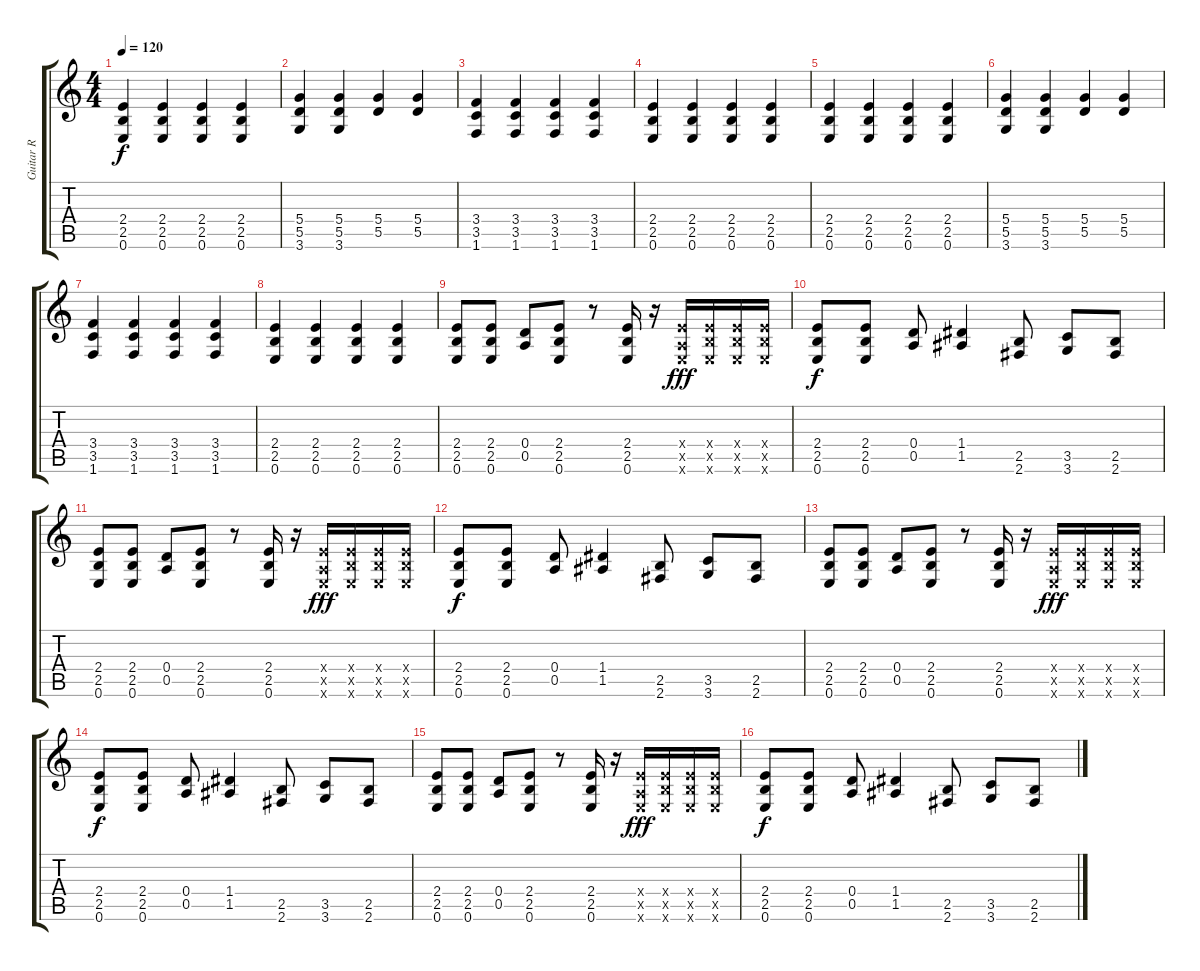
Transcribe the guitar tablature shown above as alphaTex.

\track ("Guitar R" "Guitar R") {instrument overdrivenguitar}
\staff {score tabs}
\tuning (E4 B3 G3 D3 A2 E2) {hide}
\ts (4 4)
\tempo 120
\clef g2
\ks c
(2.4 2.5 0.6).4{dy f} (2.4 2.5 0.6).4 (2.4 2.5 0.6).4 (2.4 2.5 0.6).4 |
(5.4 5.5 3.6).4 (5.4 5.5 3.6).4 (5.4 5.5).4 (5.4 5.5).4 |
(3.4 3.5 1.6).4 (3.4 3.5 1.6).4 (3.4 3.5 1.6).4 (3.4 3.5 1.6).4 |
(2.4 2.5 0.6).4 (2.4 2.5 0.6).4 (2.4 2.5 0.6).4 (2.4 2.5 0.6).4 |
(2.4 2.5 0.6).4 (2.4 2.5 0.6).4 (2.4 2.5 0.6).4 (2.4 2.5 0.6).4 |
(5.4 5.5 3.6).4 (5.4 5.5 3.6).4 (5.4 5.5).4 (5.4 5.5).4 |
(3.4 3.5 1.6).4 (3.4 3.5 1.6).4 (3.4 3.5 1.6).4 (3.4 3.5 1.6).4 |
(2.4 2.5 0.6).4 (2.4 2.5 0.6).4 (2.4 2.5 0.6).4 (2.4 2.5 0.6).4 |
(2.4 2.5 0.6).8 (2.4 2.5 0.6).8 (0.4 0.5).8 (2.4 2.5 0.6).8 r.8 (2.4 2.5 0.6).16 r.16 (2.4{x} 0.5{x} 0.6{x}).16{dy fff} (2.4{x} 2.5{x} 0.6{x}).16 (2.4{x} 2.5{x} 0.6{x}).16 (2.4{x} 2.5{x} 0.6{x}).16 |
(2.4 2.5 0.6).8{dy f} (2.4 2.5 0.6).8 (0.4 0.5).8 (1.4 1.5).4 (2.5 2.6).8 (3.5 3.6).8 (2.5 2.6).8 |
(2.4 2.5 0.6).8 (2.4 2.5 0.6).8 (0.4 0.5).8 (2.4 2.5 0.6).8 r.8 (2.4 2.5 0.6).16 r.16 (2.4{x} 0.5{x} 0.6{x}).16{dy fff} (2.4{x} 2.5{x} 0.6{x}).16 (2.4{x} 2.5{x} 0.6{x}).16 (2.4{x} 2.5{x} 0.6{x}).16 |
(2.4 2.5 0.6).8{dy f} (2.4 2.5 0.6).8 (0.4 0.5).8 (1.4 1.5).4 (2.5 2.6).8 (3.5 3.6).8 (2.5 2.6).8 |
(2.4 2.5 0.6).8 (2.4 2.5 0.6).8 (0.4 0.5).8 (2.4 2.5 0.6).8 r.8 (2.4 2.5 0.6).16 r.16 (2.4{x} 0.5{x} 0.6{x}).16{dy fff} (2.4{x} 2.5{x} 0.6{x}).16 (2.4{x} 2.5{x} 0.6{x}).16 (2.4{x} 2.5{x} 0.6{x}).16 |
(2.4 2.5 0.6).8{dy f} (2.4 2.5 0.6).8 (0.4 0.5).8 (1.4 1.5).4 (2.5 2.6).8 (3.5 3.6).8 (2.5 2.6).8 |
(2.4 2.5 0.6).8 (2.4 2.5 0.6).8 (0.4 0.5).8 (2.4 2.5 0.6).8 r.8 (2.4 2.5 0.6).16 r.16 (2.4{x} 0.5{x} 0.6{x}).16{dy fff} (2.4{x} 2.5{x} 0.6{x}).16 (2.4{x} 2.5{x} 0.6{x}).16 (2.4{x} 2.5{x} 0.6{x}).16 |
(2.4 2.5 0.6).8{dy f} (2.4 2.5 0.6).8 (0.4 0.5).8 (1.4 1.5).4 (2.5 2.6).8 (3.5 3.6).8 (2.5 2.6).8
